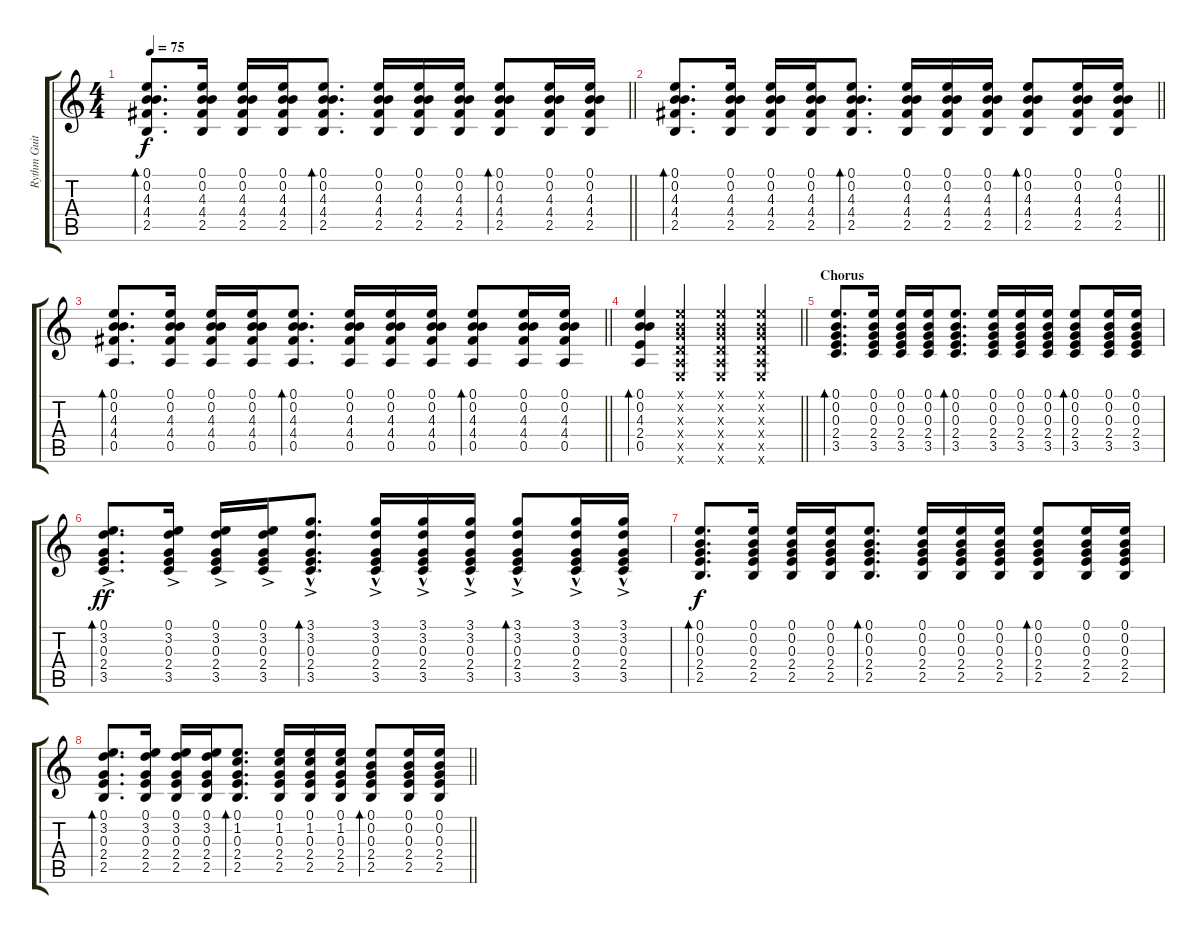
\track ("Rythm Guitar" "Rythm Guit") {instrument acousticguitarsteel}
\staff {score tabs}
\tuning (E4 B3 G3 D3 A2 E2) {hide}
\ts (4 4)
\tempo 75
\clef g2
\barLineRight lightlight
\ks c
(0.1 0.2 4.3 4.4 2.5).8{d bd 30 dy f} (0.1 0.2 4.3 4.4 2.5).16 (0.1 0.2 4.3 4.4 2.5).16 (0.1 0.2 4.3 4.4 2.5).16 (0.1 0.2 4.3 4.4 2.5).8{d bd 30} (0.1 0.2 4.3 4.4 2.5).16 (0.1 0.2 4.3 4.4 2.5).16 (0.1 0.2 4.3 4.4 2.5).16 (0.1 0.2 4.3 4.4 2.5).8{bd 30} (0.1 0.2 4.3 4.4 2.5).16 (0.1 0.2 4.3 4.4 2.5).16 |
\barLineRight lightlight
(0.1 0.2 4.3 4.4 2.5).8{d bd 30} (0.1 0.2 4.3 4.4 2.5).16 (0.1 0.2 4.3 4.4 2.5).16 (0.1 0.2 4.3 4.4 2.5).16 (0.1 0.2 4.3 4.4 2.5).8{d bd 30} (0.1 0.2 4.3 4.4 2.5).16 (0.1 0.2 4.3 4.4 2.5).16 (0.1 0.2 4.3 4.4 2.5).16 (0.1 0.2 4.3 4.4 2.5).8{bd 30} (0.1 0.2 4.3 4.4 2.5).16 (0.1 0.2 4.3 4.4 2.5).16 |
\barLineRight lightlight
(0.1 0.2 4.3 4.4 0.5).8{d bd 30} (0.1 0.2 4.3 4.4 0.5).16 (0.1 0.2 4.3 4.4 0.5).16 (0.1 0.2 4.3 4.4 0.5).16 (0.1 0.2 4.3 4.4 0.5).8{d bd 30} (0.1 0.2 4.3 4.4 0.5).16 (0.1 0.2 4.3 4.4 0.5).16 (0.1 0.2 4.3 4.4 0.5).16 (0.1 0.2 4.3 4.4 0.5).8{bd 30} (0.1 0.2 4.3 4.4 0.5).16 (0.1 0.2 4.3 4.4 0.5).16 |
\barLineRight lightlight
(0.1 0.2 4.3 2.4 0.5).4{bd 60} (0.1{x} 0.2{x} 0.3{x} 0.4{x} 0.5{x} 0.6{x}).4 (0.1{x} 0.2{x} 0.3{x} 0.4{x} 0.5{x} 0.6{x}).4 (0.1{x} 0.2{x} 0.3{x} 0.4{x} 0.5{x} 0.6{x}).4 |
\section ("" "Chorus")
(0.1 0.2 0.3 2.4 3.5).8{d bd 30} (0.1 0.2 0.3 2.4 3.5).16 (0.1 0.2 0.3 2.4 3.5).16 (0.1 0.2 0.3 2.4 3.5).16 (0.1 0.2 0.3 2.4 3.5).8{d bd 30} (0.1 0.2 0.3 2.4 3.5).16 (0.1 0.2 0.3 2.4 3.5).16 (0.1 0.2 0.3 2.4 3.5).16 (0.1 0.2 0.3 2.4 3.5).8{bd 30} (0.1 0.2 0.3 2.4 3.5).16 (0.1 0.2 0.3 2.4 3.5).16 |
(0.1 3.2{ac} 0.3 2.4 3.5).8{d bd 30 dy ff} (0.1 3.2{ac} 0.3 2.4 3.5).16 (0.1 3.2{ac} 0.3 2.4 3.5).16 (0.1 3.2{ac} 0.3 2.4 3.5).16 (3.1{hac} 3.2{ac} 0.3 2.4 3.5).8{d bd 30} (3.1{hac} 3.2{ac} 0.3 2.4 3.5).16 (3.1{hac} 3.2{ac} 0.3 2.4 3.5).16 (3.1{hac} 3.2{ac} 0.3 2.4 3.5).16 (3.1{hac} 3.2{ac} 0.3 2.4 3.5).8{bd 30} (3.1{hac} 3.2{ac} 0.3 2.4 3.5).16 (3.1{hac} 3.2{ac} 0.3 2.4 3.5).16 |
(0.1 0.2 0.3 2.4 2.5).8{d bd 30 dy f} (0.1 0.2 0.3 2.4 2.5).16 (0.1 0.2 0.3 2.4 2.5).16 (0.1 0.2 0.3 2.4 2.5).16 (0.1 0.2 0.3 2.4 2.5).8{d bd 30} (0.1 0.2 0.3 2.4 2.5).16 (0.1 0.2 0.3 2.4 2.5).16 (0.1 0.2 0.3 2.4 2.5).16 (0.1 0.2 0.3 2.4 2.5).8{bd 30} (0.1 0.2 0.3 2.4 2.5).16 (0.1 0.2 0.3 2.4 2.5).16 |
\barLineRight lightlight
(0.1 3.2 0.3 2.4 2.5).8{d bd 30} (0.1 3.2 0.3 2.4 2.5).16 (0.1 3.2 0.3 2.4 2.5).16 (0.1 3.2 0.3 2.4 2.5).16 (0.1 1.2 0.3 2.4 2.5).8{d bd 30} (0.1 1.2 0.3 2.4 2.5).16 (0.1 1.2 0.3 2.4 2.5).16 (0.1 1.2 0.3 2.4 2.5).16 (0.1 0.2 0.3 2.4 2.5).8{bd 30} (0.1 0.2 0.3 2.4 2.5).16 (0.1 0.2 0.3 2.4 2.5).16
